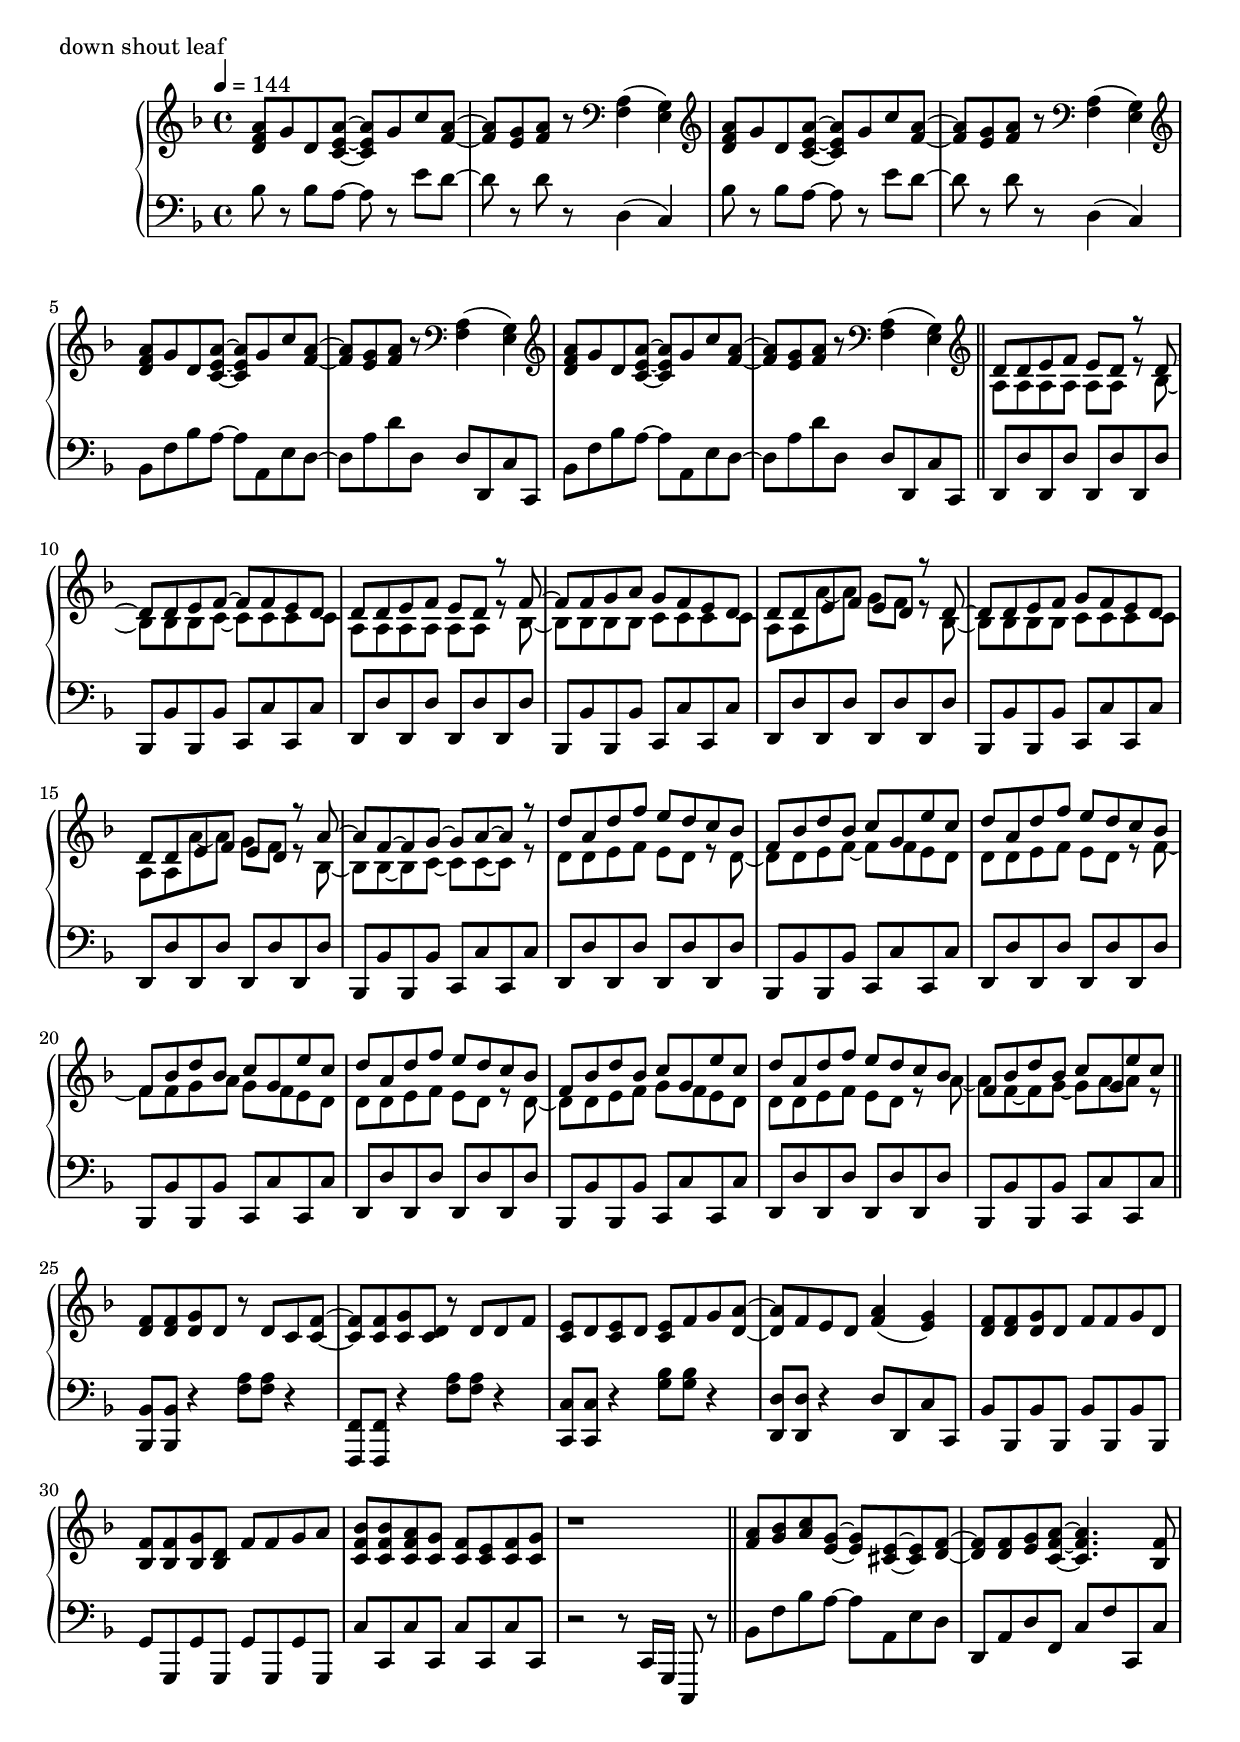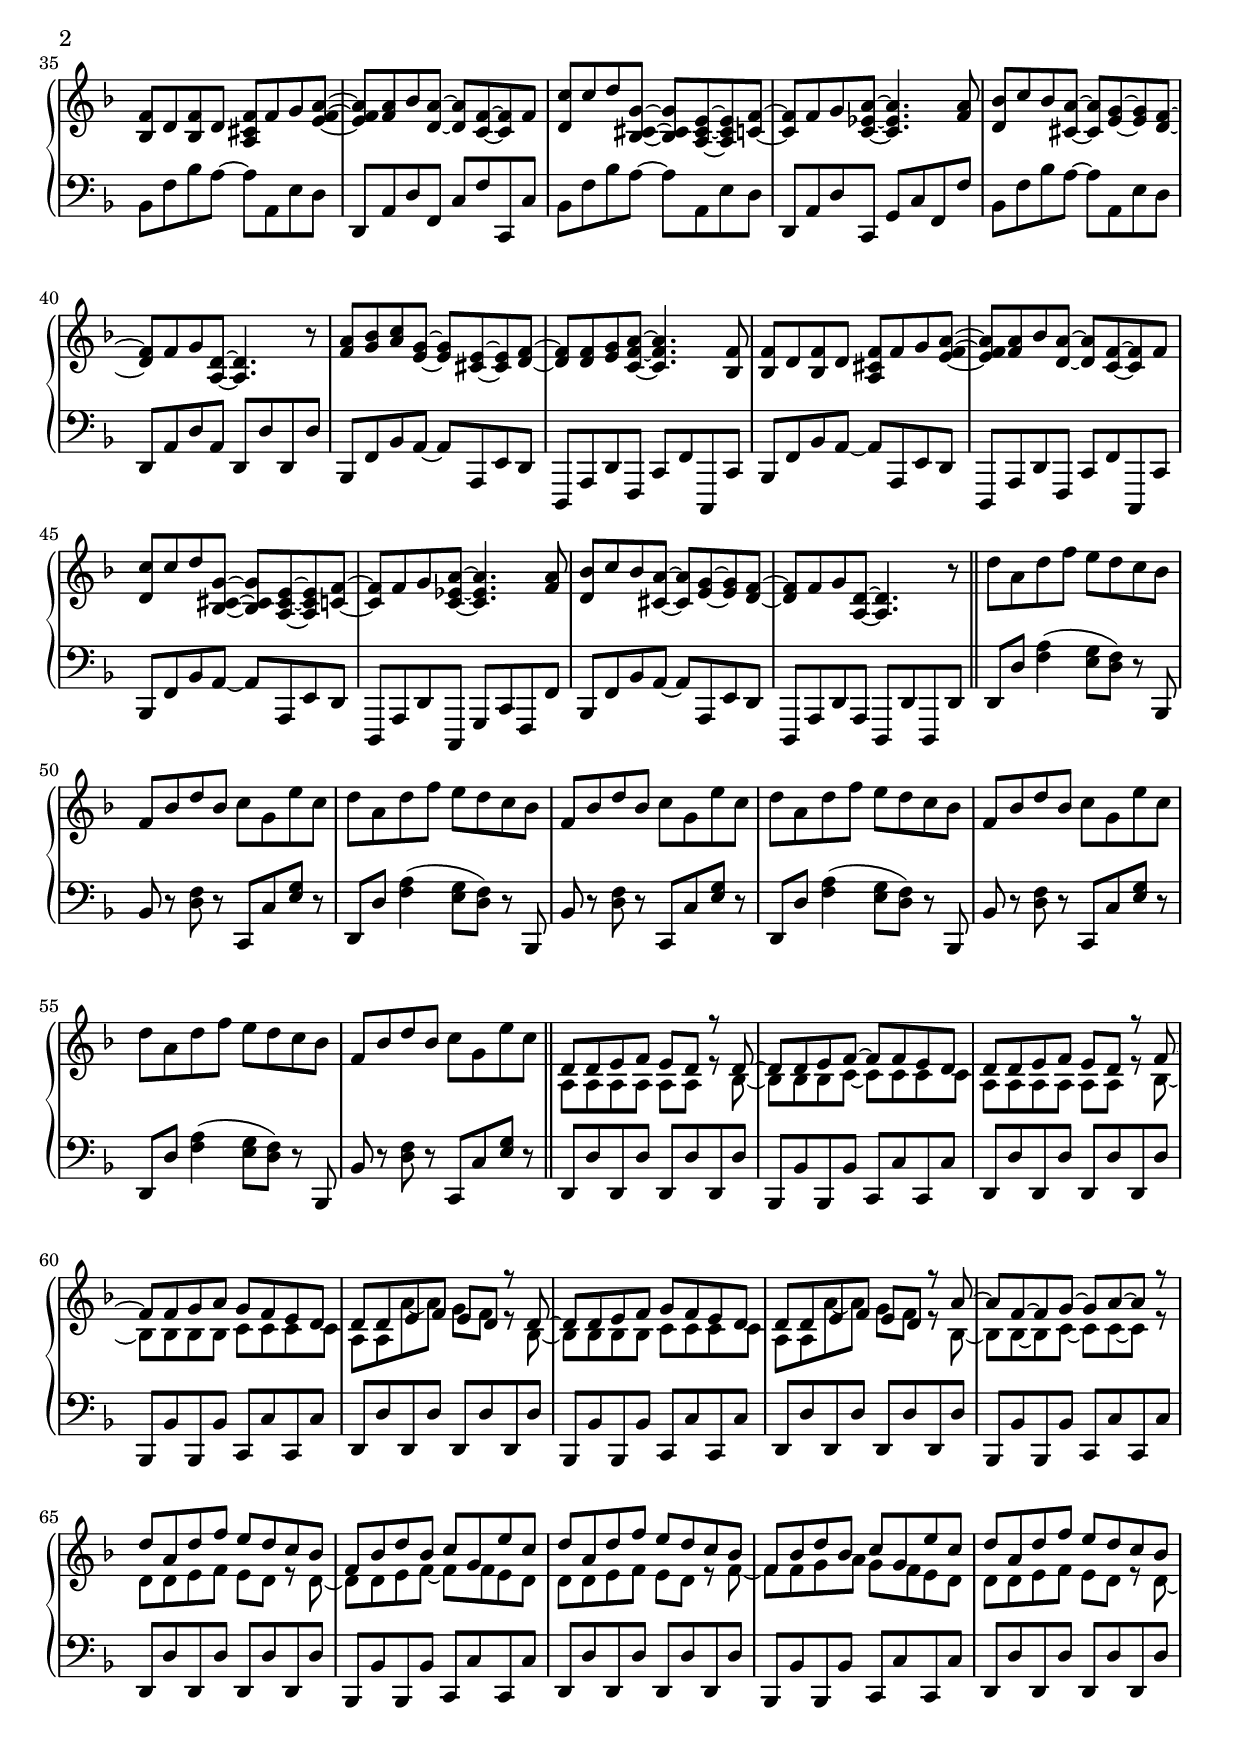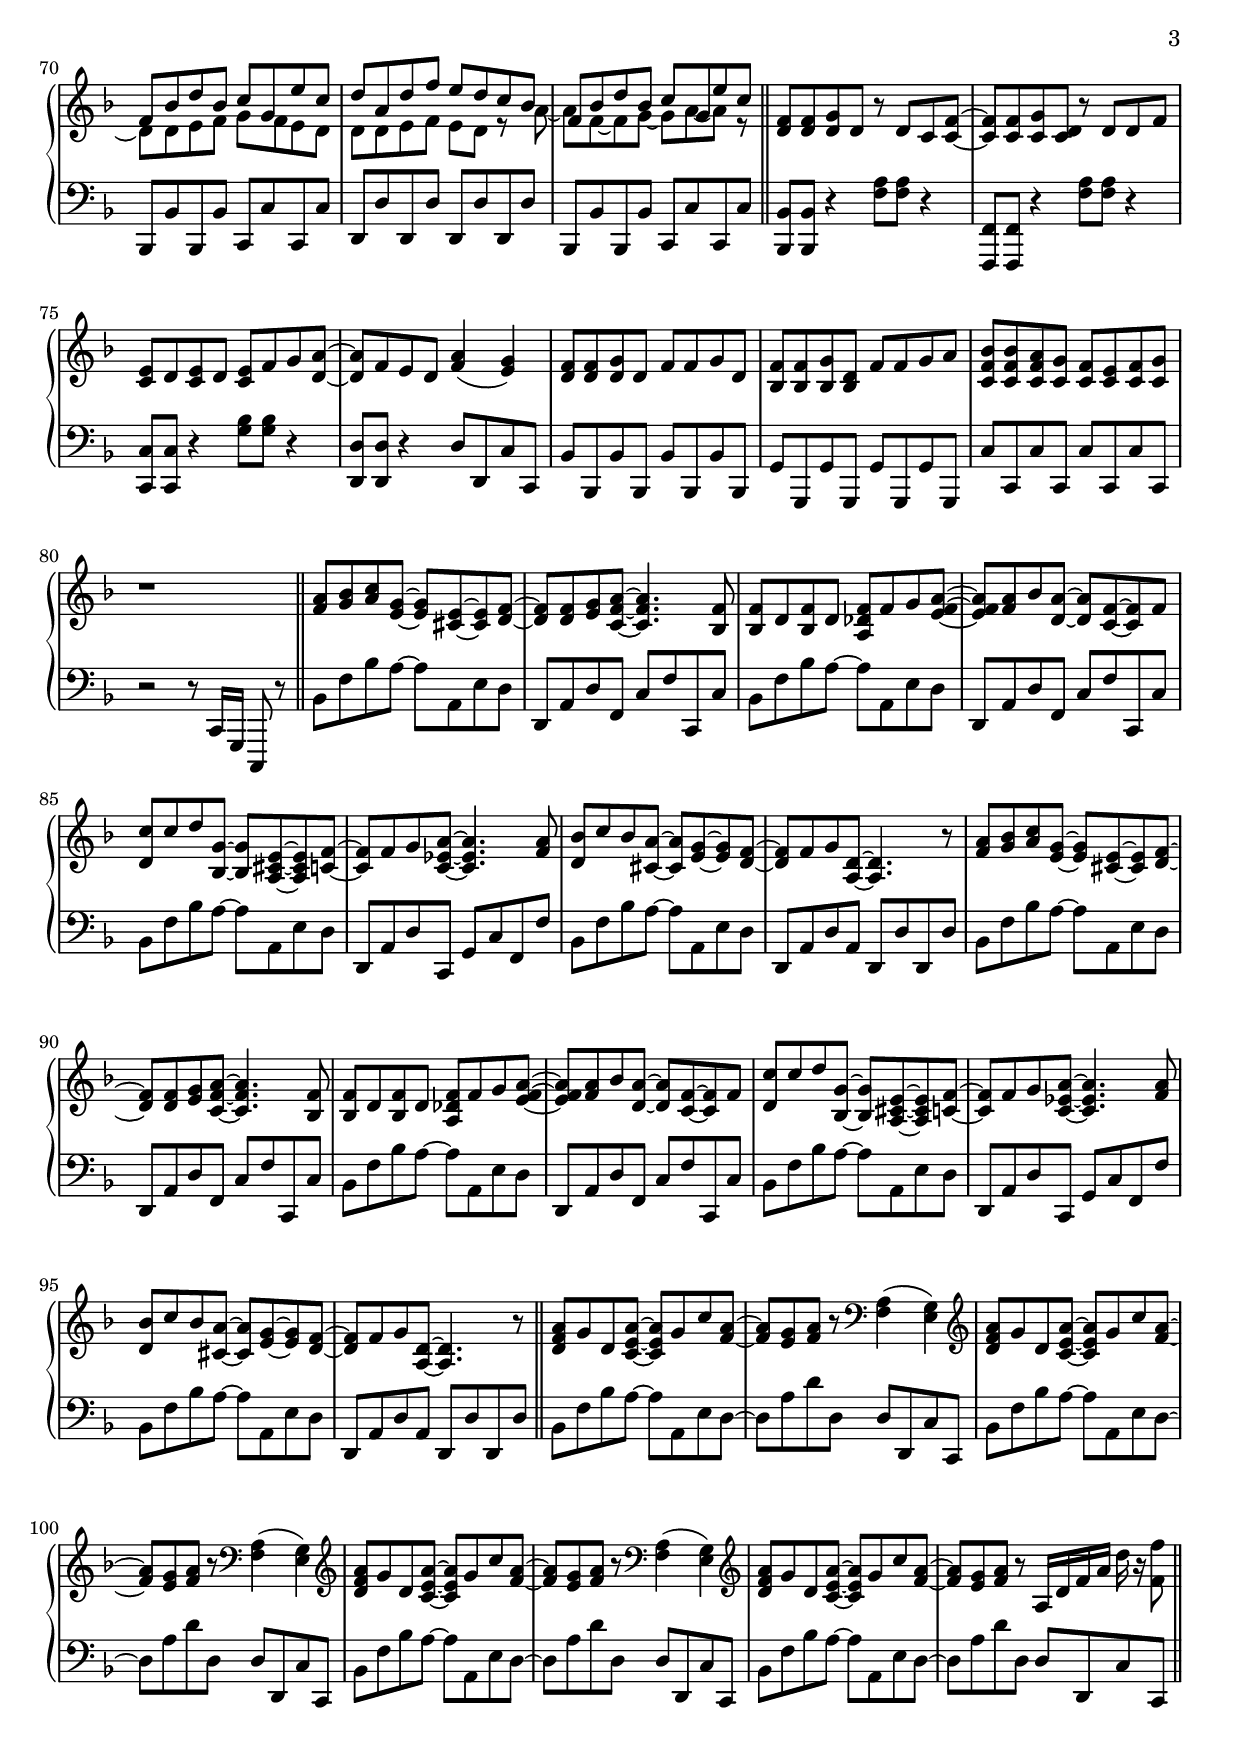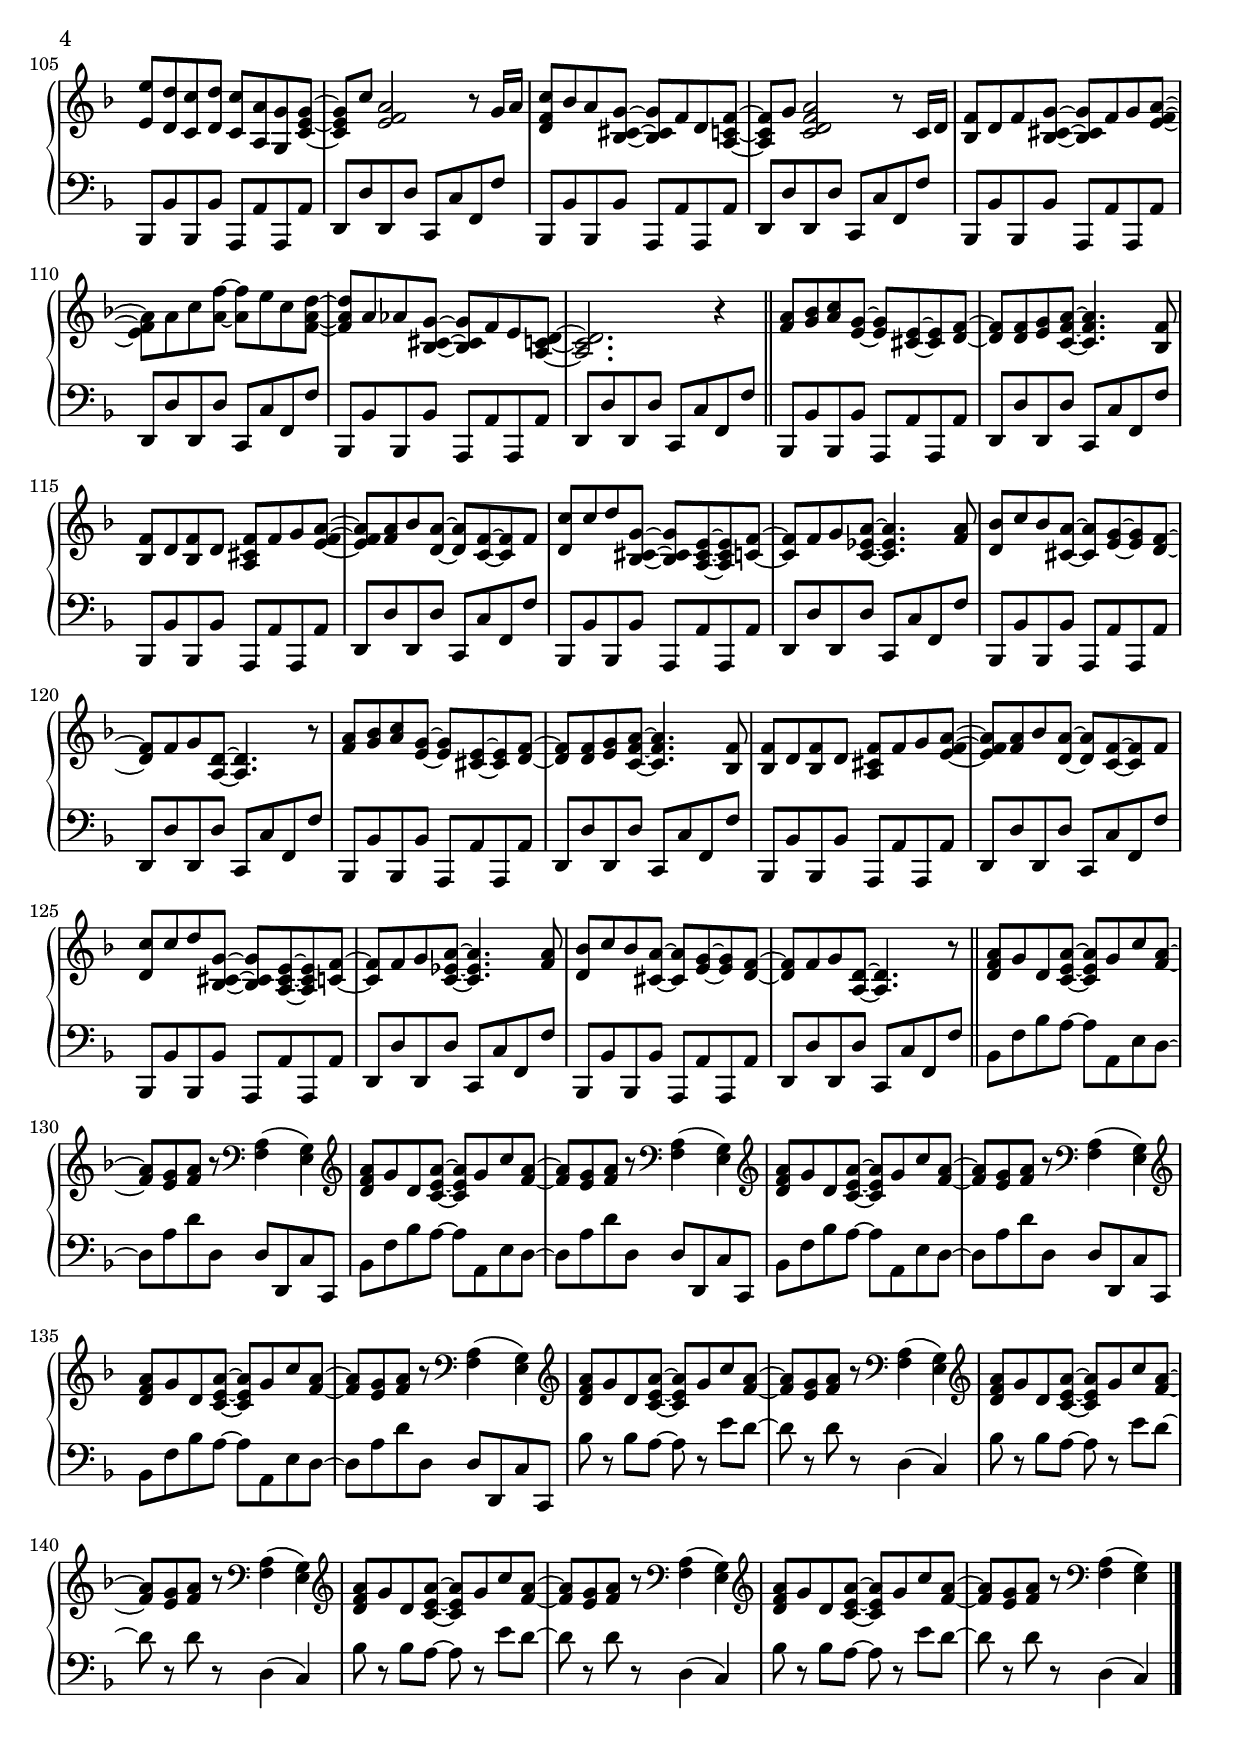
\version "2.18.2"
% 2020.07.10 - 

\score{
  \new PianoStaff <<
    \new Staff = "up" {
      \clef treble
      \key d \minor
      \time 4/4
      \tempo 4 = 144

      \relative c'' {

	<a f d>8 g d <a' e c>~ <a e c> g c <a f>~ |
	<a f>8 <g e> <a f> r8 \clef bass <a, f>4( <g e>) |
	\clef treble <a' f d>8 g d <a' e c>~ <a e c> g c <a f>~ |
	<a f>8 <g e> <a f> r8 \clef bass <a, f>4( <g e>) |
	\clef treble <a' f d>8 g d <a' e c>~ <a e c> g c <a f>~ |
	<a f>8 <g e> <a f> r8 \clef bass <a, f>4( <g e>) |
	\clef treble <a' f d>8 g d <a' e c>~ <a e c> g c <a f>~ |
	<a f>8 <g e> <a f> r8 \clef bass <a, f>4( <g e>) \bar "||"

	\clef treble
	<< {
		d'8 d e f e d r8 d~ |
		d8 d e f~ f f e d |
		d8 d e f e d r8 f~ |
		f8 f g a g f e d |
		d8 d e f e d r8 d~ |
		d8 d e f g f e d |
		d8 d e f e d r8 a'~ |
		a8 f~ f g~ g a~ a r8 |
		
		d8 a d f e d c bes |
		f8 bes d bes c g e' c |
		d8 a d f e d c bes |
		f8 bes d bes c g e' c |
		d8 a d f e d c bes |
		f8 bes d bes c g e' c |
		d8 a d f e d c bes |
		f8 bes d bes c g e' c
	} \\ {
		a,8 a a a a a r8 bes~ |
		bes8 bes bes c~ c c c c |
		a8 a a a a a r8 bes~ |
		bes8 bes bes bes c c c c |
		a8 a a'~ a g f r8 bes,~ |
		bes8 bes bes bes c c c c |
		a8 a a'~ a g f r8 bes,~ |
		bes8 bes~ bes c~ c c~ c r8 |

		d8 d e f e d r8 d~ |
		d8 d e f~ f f e d |
		d8 d e f e d r8 f~ |
		f8 f g a g f e d |
		d8 d e f e d r8 d~ |
		d8 d e f g f e d |
		d8 d e f e d r8 a'~ |
		a8 f~ f g~ g a~ a r8 	
	} >>
	\bar "||"

	<f d>8 <f d> <g d> d r8 d c <f c>~ |
	<f c>8 <f c> <g c,> <d c> r8 d d f |
	<e c>8 d <e c> d <e c> f g <a d,>~ |
	<a d,>8 f e d <a' f>4( <g e>) |
	<f d>8 <f d> <g d> d f f g d |
	<f bes,>8 <f bes,> <g bes,> <d bes> f f g a |
	<bes f c>8 <bes f c> <a f c> <g c,> <f c> <e c> <f c> <g c,> |
	r1 \bar "||"

	<a f>8 <bes g> <c a> <g e>~ <g e> <e cis>~ <e cis> <f d>~ |
	<f d>8 <f d> <g e> <a f c>~ <a f c>4. <f bes,>8 |
	<f bes,>8 d <f bes,> d <f cis a> f g <a f e>~ |
	<a f e>8 <a f> bes <a d,>~ <a d,> <f c>~ <f c> f |
	<c' d,>8 c d <g, cis, bes>~ <g cis, bes> <e cis a>~ <e cis a> <f c>~ |
	<f c>8 f g <a es c>~ <a es c>4. <a f>8 |
	<bes d,>8 c bes <a cis,>~ <a cis,> <g e>~ <g e> <f d>~ |
	<f d> f g <d a>~ <d a>4. r8 |
	
	<a' f>8 <bes g> <c a> <g e>~ <g e> <e cis>~ <e cis> <f d>~ |
	<f d>8 <f d> <g e> <a f c>~ <a f c>4. <f bes,>8 |
	<f bes,>8 d <f bes,> d <f cis a> f g <a f e>~ |
	<a f e>8 <a f> bes <a d,>~ <a d,> <f c>~ <f c> f |
	<c' d,>8 c d <g, cis, bes>~ <g cis, bes> <e cis a>~ <e cis a> <f c>~ |
	<f c>8 f g <a es c>~ <a es c>4. <a f>8 |
	<bes d,>8 c bes <a cis,>~ <a cis,> <g e>~ <g e> <f d>~ |
	<f d> f g <d a>~ <d a>4. r8 \bar "||"

	d'8 a d f e d c bes |
	f8 bes d bes c g e' c |
	d8 a d f e d c bes |
	f8 bes d bes c g e' c |
	d8 a d f e d c bes |
	f8 bes d bes c g e' c |
	d8 a d f e d c bes |
	f8 bes d bes c g e' c \bar "||"

	<< {
		d,8 d e f e d r8 d~ |
		d8 d e f~ f f e d |
		d8 d e f e d r8 f~ |
		f8 f g a g f e d |
		d8 d e f e d r8 d~ |
		d8 d e f g f e d |
		d8 d e f e d r8 a'~ |
		a8 f~ f g~ g a~ a r8 |
		
		d8 a d f e d c bes |
		f8 bes d bes c g e' c |
		d8 a d f e d c bes |
		f8 bes d bes c g e' c |
		d8 a d f e d c bes |
		f8 bes d bes c g e' c |
		d8 a d f e d c bes |
		f8 bes d bes c g e' c
	} \\ {
		a,8 a a a a a r8 bes~ |
		bes8 bes bes c~ c c c c |
		a8 a a a a a r8 bes~ |
		bes8 bes bes bes c c c c |
		a8 a a'~ a g f r8 bes,~ |
		bes8 bes bes bes c c c c |
		a8 a a'~ a g f r8 bes,~ |
		bes8 bes~ bes c~ c c~ c r8 |

		d8 d e f e d r8 d~ |
		d8 d e f~ f f e d |
		d8 d e f e d r8 f~ |
		f8 f g a g f e d |
		d8 d e f e d r8 d~ |
		d8 d e f g f e d |
		d8 d e f e d r8 a'~ |
		a8 f~ f g~ g a~ a r8 	
	} >>
	\bar "||"

	<f d>8 <f d> <g d> d r8 d c <f c>~ |
	<f c>8 <f c> <g c,> <d c> r8 d d f |
	<e c>8 d <e c> d <e c> f g <a d,>~ |
	<a d,>8 f e d <a' f>4( <g e>) |
	<f d>8 <f d> <g d> d f f g d |
	<f bes,>8 <f bes,> <g bes,> <d bes> f f g a |
	<bes f c>8 <bes f c> <a f c> <g c,> <f c> <e c> <f c> <g c,> |
	r1 \bar "||"

	<a f>8 <bes g> <c a> <g e>~ <g e> <e cis>~ <e cis> <f d>~ |
	<f d>8 <f d> <g e> <a f c>~ <a f c>4. <f bes,>8 |
	<f bes,>8 d <f bes,> d <f des a> f g <a f e>~ |
	<a f e>8 <a f> bes <a d,>~ <a d,> <f c>~ <f c> f |
	<c' d,>8 c d <g, bes,>~ <g bes,> <e cis a>~ <e cis a> <f c>~ |
	<f c>8 f g <a es c>~ <a es c>4. <a f>8 |
	<bes d,>8 c bes <a cis,>~ <a cis,> <g e>~ <g e> <f d>~ |
	<f d> f g <d a>~ <d a>4. r8 |
	
	<a' f>8 <bes g> <c a> <g e>~ <g e> <e cis>~ <e cis> <f d>~ |
	<f d>8 <f d> <g e> <a f c>~ <a f c>4. <f bes,>8 |
	<f bes,>8 d <f bes,> d <f des a> f g <a f e>~ |
	<a f e>8 <a f> bes <a d,>~ <a d,> <f c>~ <f c> f |
	<c' d,>8 c d <g, bes,>~ <g bes,> <e cis a>~ <e cis a> <f c>~ |
	<f c>8 f g <a es c>~ <a es c>4. <a f>8 |
	<bes d,>8 c bes <a cis,>~ <a cis,> <g e>~ <g e> <f d>~ |
	<f d> f g <d a>~ <d a>4. r8 \bar "||"

	<a' f d>8 g d <a' e c>~ <a e c> g c <a f>~ |
	<a f>8 <g e> <a f> r8 \clef bass <a, f>4( <g e>) |
	\clef treble <a' f d>8 g d <a' e c>~ <a e c> g c <a f>~ |
	<a f>8 <g e> <a f> r8 \clef bass <a, f>4( <g e>) |
	\clef treble <a' f d>8 g d <a' e c>~ <a e c> g c <a f>~ |
	<a f>8 <g e> <a f> r8 \clef bass <a, f>4( <g e>) |
	\clef treble <a' f d>8 g d <a' e c>~ <a e c> g c <a f>~ |
	<a f>8 <g e> <a f> r8 a,16 d f a d r16 <f f,>8 \bar "||"

	<e e,>8 <d d,> <c c,> <d d,> <c c,> <a a,> <g g,> <g e c>~ |
	<g e c>8 c <a f e>2 r8 g16 a |
	<c f, d>8 bes a <g cis, bes>~ <g cis, bes> f d <f c a>~ |
	<f c a> g <a f d c>2 r8 c,16 d |
	<f bes,>8 d f <g cis, bes>~ <g cis, bes> f g <a f e>~ |
	<a f e>8 a c <f a,>~ <f a,> e c <d a f>~ |
	<d a f> a aes <g cis, bes>~ <g cis, bes> f e <d c a>~ |
	<d c a>2. r4 \bar "||"
	
	<a' f>8 <bes g> <c a> <g e>~ <g e> <e cis>~ <e cis> <f d>~ |
	<f d>8 <f d> <g e> <a f c>~ <a f c>4. <f bes,>8 |
	<f bes,>8 d <f bes,> d <f cis a> f g <a f e>~ |
	<a f e>8 <a f> bes <a d,>~ <a d,> <f c>~ <f c> f |
	<c' d,>8 c d <g, cis, bes>~ <g cis, bes> <e cis a>~ <e cis a> <f c>~ |
	<f c>8 f g <a es c>~ <a es c>4. <a f>8 |
	<bes d,>8 c bes <a cis,>~ <a cis,> <g e>~ <g e> <f d>~ |
	<f d> f g <d a>~ <d a>4. r8 |
	
	<a' f>8 <bes g> <c a> <g e>~ <g e> <e cis>~ <e cis> <f d>~ |
	<f d>8 <f d> <g e> <a f c>~ <a f c>4. <f bes,>8 |
	<f bes,>8 d <f bes,> d <f cis a> f g <a f e>~ |
	<a f e>8 <a f> bes <a d,>~ <a d,> <f c>~ <f c> f |
	<c' d,>8 c d <g, cis, bes>~ <g cis, bes> <e cis a>~ <e cis a> <f c>~ |
	<f c>8 f g <a es c>~ <a es c>4. <a f>8 |
	<bes d,>8 c bes <a cis,>~ <a cis,> <g e>~ <g e> <f d>~ |
	<f d> f g <d a>~ <d a>4. r8 \bar "||"
	
	\clef treble <a' f d>8 g d <a' e c>~ <a e c> g c <a f>~ |
	<a f>8 <g e> <a f> r8 \clef bass <a, f>4( <g e>) |
	\clef treble <a' f d>8 g d <a' e c>~ <a e c> g c <a f>~ |
	<a f>8 <g e> <a f> r8 \clef bass <a, f>4( <g e>) |
	\clef treble <a' f d>8 g d <a' e c>~ <a e c> g c <a f>~ |
	<a f>8 <g e> <a f> r8 \clef bass <a, f>4( <g e>) |
	\clef treble <a' f d>8 g d <a' e c>~ <a e c> g c <a f>~ |
	<a f>8 <g e> <a f> r8 \clef bass <a, f>4( <g e>) |
	
	\clef treble <a' f d>8 g d <a' e c>~ <a e c> g c <a f>~ |
	<a f>8 <g e> <a f> r8 \clef bass <a, f>4( <g e>) |
	\clef treble <a' f d>8 g d <a' e c>~ <a e c> g c <a f>~ |
	<a f>8 <g e> <a f> r8 \clef bass <a, f>4( <g e>) |
	\clef treble <a' f d>8 g d <a' e c>~ <a e c> g c <a f>~ |
	<a f>8 <g e> <a f> r8 \clef bass <a, f>4( <g e>) |
	\clef treble <a' f d>8 g d <a' e c>~ <a e c> g c <a f>~ |
	<a f>8 <g e> <a f> r8 \clef bass <a, f>4( <g e>) |	
	
	\bar "|."

      }
    }

    \new Staff = "down" {
      \clef bass
      \key d \minor
      \time 4/4
      \tempo 4 = 144

      \relative c' {

	bes8 r8 bes a~ a r8 e' d~ |
	d8 r8 d8 r8 d,4( c) |
	bes'8 r8 bes a~ a r8 e' d~ |
	d8 r8 d8 r8 d,4( c) |
	bes8 f' bes a~ a a, e' d~ |
	d8 a' d d, d d, c' c, |
	bes'8 f' bes a~ a a, e' d~ |
	d8 a' d d, d d, c' c, \bar "||"
	
	d8 d' d, d' d, d' d, d' |
	bes,8 bes' bes, bes' c, c' c, c' |
	d,8 d' d, d' d, d' d, d' |
	bes,8 bes' bes, bes' c, c' c, c' |
	d,8 d' d, d' d, d' d, d' |
	bes,8 bes' bes, bes' c, c' c, c' |
	d,8 d' d, d' d, d' d, d' |
	bes,8 bes' bes, bes' c, c' c, c' |

	d,8 d' d, d' d, d' d, d' |
	bes,8 bes' bes, bes' c, c' c, c' |
	d,8 d' d, d' d, d' d, d' |
	bes,8 bes' bes, bes' c, c' c, c' |
	d,8 d' d, d' d, d' d, d' |
	bes,8 bes' bes, bes' c, c' c, c' |
	d,8 d' d, d' d, d' d, d' |
	bes,8 bes' bes, bes' c, c' c, c' \bar "||"

	<bes bes,>8 <bes bes,> r4 <a' f>8 <a f> r4 |
	<f, f,>8 <f f,> r4 <a' f>8 <a f> r4 |
	<c, c,>8 <c c,> r4 <bes' g>8 <bes g> r4 |
	<d, d,>8 <d d,> r4 d8 d, c' c, |
	bes'8 bes, bes' bes, bes' bes, bes' bes, |
	g'8 g, g' g, g' g, g' g, |
	c'8 c, c' c, c' c, c' c, |
	r2 r8 c16 g c,8 r8 \bar "||"

	bes''8 f' bes a~ a a, e' d |
	d,8 a' d f, c' f c, c' |
	bes8 f' bes a~ a a, e' d |
	d,8 a' d f, c' f c, c' |
	bes8 f' bes a~ a a, e' d |
	d,8 a' d c, g' c f, f' |
	bes,8 f' bes a~ a a, e' d |
	d,8 a' d a d, d' d, d' |
	
	bes,8 f' bes a~ a a, e' d |
	d,8 a' d f, c' f c, c' |
	bes8 f' bes a~ a a, e' d |
	d,8 a' d f, c' f c, c' |
	bes8 f' bes a~ a a, e' d |
	d,8 a' d c, g' c f, f' |
	bes,8 f' bes a~ a a, e' d |
	d,8 a' d a d, d' d, d' \bar "||"

	d8 d' <a' f>4( <g e>8 <f d>) r8 bes,, |
	bes'8 r8 <f' d>8 r8 c, c' <g' e> r8 |
	d,8 d' <a' f>4( <g e>8 <f d>) r8 bes,, |
	bes'8 r8 <f' d>8 r8 c, c' <g' e> r8 |
	d,8 d' <a' f>4( <g e>8 <f d>) r8 bes,, |
	bes'8 r8 <f' d>8 r8 c, c' <g' e> r8 |
	d,8 d' <a' f>4( <g e>8 <f d>) r8 bes,, |
	bes'8 r8 <f' d>8 r8 c, c' <g' e> r8 \bar "||"
	
	d,8 d' d, d' d, d' d, d' |
	bes,8 bes' bes, bes' c, c' c, c' |
	d,8 d' d, d' d, d' d, d' |
	bes,8 bes' bes, bes' c, c' c, c' |
	d,8 d' d, d' d, d' d, d' |
	bes,8 bes' bes, bes' c, c' c, c' |
	d,8 d' d, d' d, d' d, d' |
	bes,8 bes' bes, bes' c, c' c, c' |

	d,8 d' d, d' d, d' d, d' |
	bes,8 bes' bes, bes' c, c' c, c' |
	d,8 d' d, d' d, d' d, d' |
	bes,8 bes' bes, bes' c, c' c, c' |
	d,8 d' d, d' d, d' d, d' |
	bes,8 bes' bes, bes' c, c' c, c' |
	d,8 d' d, d' d, d' d, d' |
	bes,8 bes' bes, bes' c, c' c, c' \bar "||"

	<bes bes,>8 <bes bes,> r4 <a' f>8 <a f> r4 |
	<f, f,>8 <f f,> r4 <a' f>8 <a f> r4 |
	<c, c,>8 <c c,> r4 <bes' g>8 <bes g> r4 |
	<d, d,>8 <d d,> r4 d8 d, c' c, |
	bes'8 bes, bes' bes, bes' bes, bes' bes, |
	g'8 g, g' g, g' g, g' g, |
	c'8 c, c' c, c' c, c' c, |
	r2 r8 c16 g c,8 r8 \bar "||"

	bes''8 f' bes a~ a a, e' d |
	d,8 a' d f, c' f c, c' |
	bes8 f' bes a~ a a, e' d |
	d,8 a' d f, c' f c, c' |
	bes8 f' bes a~ a a, e' d |
	d,8 a' d c, g' c f, f' |
	bes,8 f' bes a~ a a, e' d |
	d,8 a' d a d, d' d, d' |
	
	bes8 f' bes a~ a a, e' d |
	d,8 a' d f, c' f c, c' |
	bes8 f' bes a~ a a, e' d |
	d,8 a' d f, c' f c, c' |
	bes8 f' bes a~ a a, e' d |
	d,8 a' d c, g' c f, f' |
	bes,8 f' bes a~ a a, e' d |
	d,8 a' d a d, d' d, d' \bar "||"

	bes8 f' bes a~ a a, e' d~ |
	d8 a' d d, d d, c' c, |
	bes'8 f' bes a~ a a, e' d~ |
	d8 a' d d, d d, c' c, |
	bes'8 f' bes a~ a a, e' d~ |
	d8 a' d d, d d, c' c, |
	bes'8 f' bes a~ a a, e' d~ |
	d8 a' d d, d d, c' c, \bar "||"

	bes8 bes' bes, bes' a, a' a, a' |
	d,8 d' d, d' c, c' f, f' |
	bes,,8 bes' bes, bes' a, a' a, a' |
	d,8 d' d, d' c, c' f, f' |
	bes,,8 bes' bes, bes' a, a' a, a' |
	d,8 d' d, d' c, c' f, f' |
	bes,,8 bes' bes, bes' a, a' a, a' |
	d,8 d' d, d' c, c' f, f' \bar "||"

	bes,,8 bes' bes, bes' a, a' a, a' |
	d,8 d' d, d' c, c' f, f' |
	bes,,8 bes' bes, bes' a, a' a, a' |
	d,8 d' d, d' c, c' f, f' |
	bes,,8 bes' bes, bes' a, a' a, a' |
	d,8 d' d, d' c, c' f, f' |
	bes,,8 bes' bes, bes' a, a' a, a' |
	d,8 d' d, d' c, c' f, f' |
	bes,,8 bes' bes, bes' a, a' a, a' |
	d,8 d' d, d' c, c' f, f' |
	bes,,8 bes' bes, bes' a, a' a, a' |
	d,8 d' d, d' c, c' f, f' |
	bes,,8 bes' bes, bes' a, a' a, a' |
	d,8 d' d, d' c, c' f, f' |
	bes,,8 bes' bes, bes' a, a' a, a' |
	d,8 d' d, d' c, c' f, f' \bar "||"

	bes,8 f' bes a~ a a, e' d~ |
	d8 a' d d, d d, c' c, |
	bes'8 f' bes a~ a a, e' d~ |
	d8 a' d d, d d, c' c, |
	bes'8 f' bes a~ a a, e' d~ |
	d8 a' d d, d d, c' c, |
	bes'8 f' bes a~ a a, e' d~ |
	d8 a' d d, d d, c' c, |

	bes''8 r8 bes a~ a r8 e' d~ |
	d8 r8 d8 r8 d,4( c) |
	bes'8 r8 bes a~ a r8 e' d~ |
	d8 r8 d8 r8 d,4( c) |
	bes'8 r8 bes a~ a r8 e' d~ |
	d8 r8 d8 r8 d,4( c) |
	bes'8 r8 bes a~ a r8 e' d~ |
	d8 r8 d8 r8 d,4( c) \bar "|."

      }
    }
  >>
  \header {
    piece = "down shout leaf"
  }

  \layout { }
  \midi { }

}
